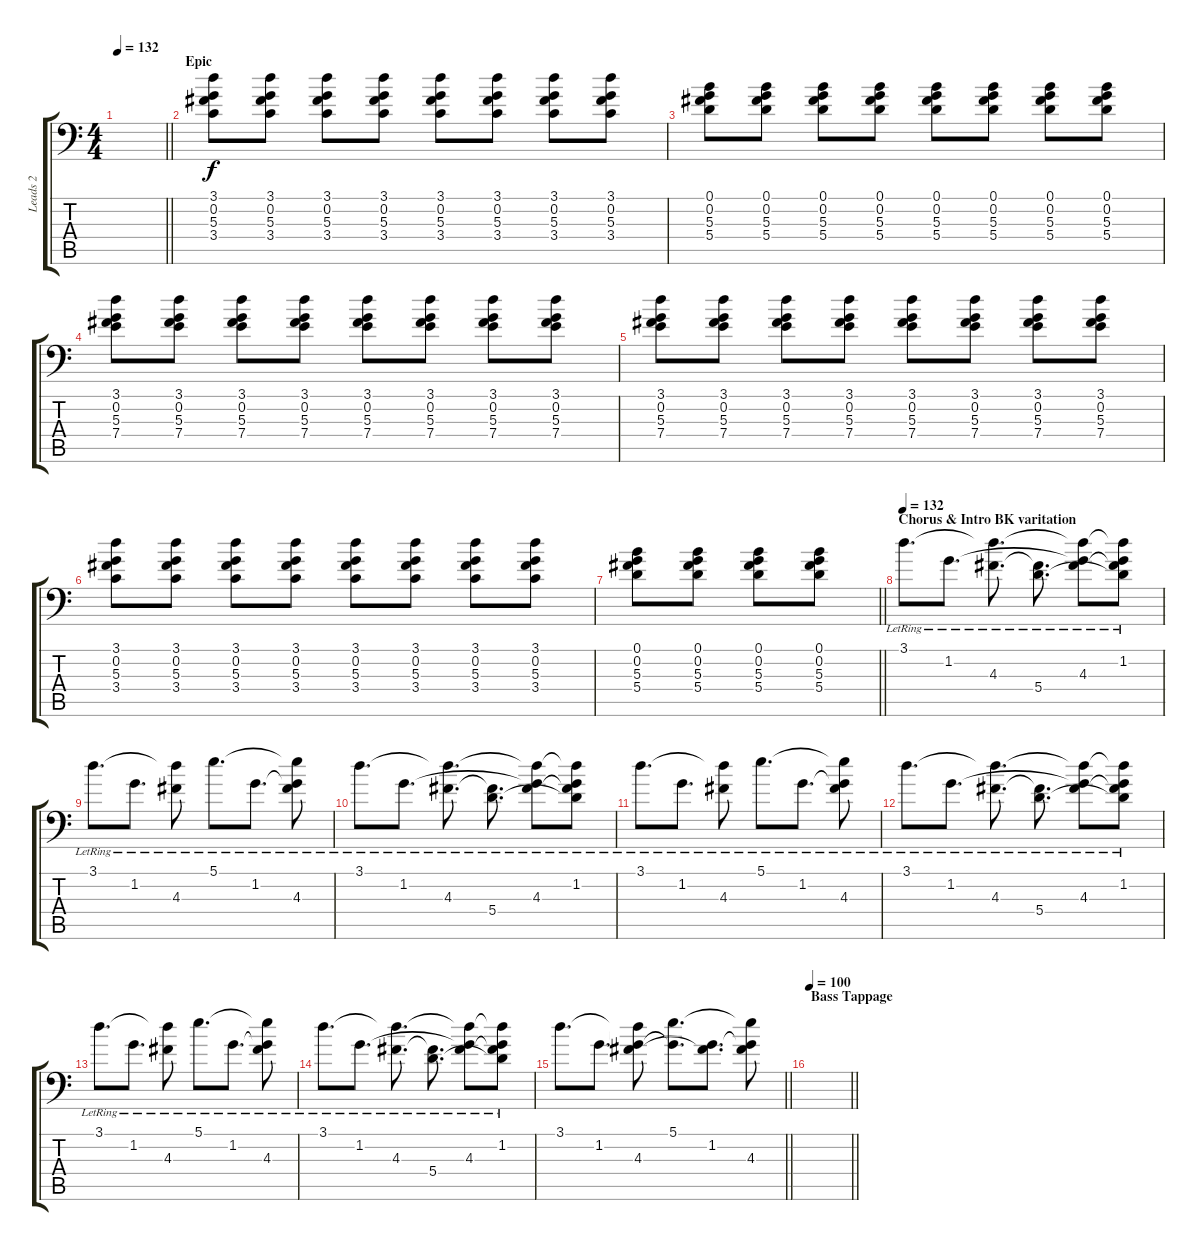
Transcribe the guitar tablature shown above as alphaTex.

\track ("Leads 2" "Leads 2") {instrument distortionguitar}
\staff {score tabs}
\tuning (B3 Gb3 D3 A2 E2 A1) {hide}
\ts (4 4)
\tempo 132
\clef f4
\barLineRight lightlight
\ks c
|
\section ("" "Epic")
(3.1 0.2 5.3 3.4).8{volume 12 instrument distortionguitar} (3.1 0.2 5.3 3.4).8 (3.1 0.2 5.3 3.4).8 (3.1 0.2 5.3 3.4).8 (3.1 0.2 5.3 3.4).8 (3.1 0.2 5.3 3.4).8 (3.1 0.2 5.3 3.4).8 (3.1 0.2 5.3 3.4).8 |
(0.1 0.2 5.3 5.4).8 (0.1 0.2 5.3 5.4).8 (0.1 0.2 5.3 5.4).8 (0.1 0.2 5.3 5.4).8 (0.1 0.2 5.3 5.4).8 (0.1 0.2 5.3 5.4).8 (0.1 0.2 5.3 5.4).8 (0.1 0.2 5.3 5.4).8 |
(3.1 0.2 5.3 7.4).8 (3.1 0.2 5.3 7.4).8 (3.1 0.2 5.3 7.4).8 (3.1 0.2 5.3 7.4).8 (3.1 0.2 5.3 7.4).8 (3.1 0.2 5.3 7.4).8 (3.1 0.2 5.3 7.4).8 (3.1 0.2 5.3 7.4).8 |
(3.1 0.2 5.3 7.4).8 (3.1 0.2 5.3 7.4).8 (3.1 0.2 5.3 7.4).8 (3.1 0.2 5.3 7.4).8 (3.1 0.2 5.3 7.4).8 (3.1 0.2 5.3 7.4).8 (3.1 0.2 5.3 7.4).8 (3.1 0.2 5.3 7.4).8 |
(3.1 0.2 5.3 3.4).8 (3.1 0.2 5.3 3.4).8 (3.1 0.2 5.3 3.4).8 (3.1 0.2 5.3 3.4).8 (3.1 0.2 5.3 3.4).8 (3.1 0.2 5.3 3.4).8 (3.1 0.2 5.3 3.4).8 (3.1 0.2 5.3 3.4).8 |
\barLineRight lightlight
(0.1 0.2 5.3 5.4).8 (0.1 0.2 5.3 5.4).8 (0.1 0.2 5.3 5.4).8 (0.1 0.2 5.3 5.4).8 |
\section ("" "Chorus & Intro BK varitation")
\tempo 132
3.1{lr}.8{d instrument distortionguitar} 1.2{lr}.8{d} (3.1{t} 4.3{lr}).8{d} (4.3{t} 5.4{lr}).8{d} (3.1{t} 1.2{t} 4.3{lr}).8 (3.1{t} 1.2{lr} 4.3{t} 5.4{t}).8 |
3.1{lr}.8{d} 1.2{lr}.8{d} (3.1{t} 4.3{lr}).8 5.1{lr}.8{d} 1.2{lr}.8{d} (5.1{t} 1.2{t} 4.3{lr}).8 |
3.1{lr}.8{d} 1.2{lr}.8{d} (3.1{t} 4.3{lr}).8{d} (4.3{t} 5.4{lr}).8{d} (3.1{t} 1.2{t} 4.3{lr}).8 (3.1{t} 1.2{lr} 4.3{t} 5.4{t}).8 |
3.1{lr}.8{d} 1.2{lr}.8{d} (3.1{t} 4.3{lr}).8 5.1{lr}.8{d} 1.2{lr}.8{d} (5.1{t} 1.2{t} 4.3{lr}).8 |
3.1{lr}.8{d} 1.2{lr}.8{d} (3.1{t} 4.3{lr}).8{d} (4.3{t} 5.4{lr}).8{d} (3.1{t} 1.2{t} 4.3{lr}).8 (3.1{t} 1.2{lr} 4.3{t} 5.4{t}).8 |
3.1{lr}.8{d} 1.2{lr}.8{d} (3.1{t} 4.3{lr}).8 5.1{lr}.8{d} 1.2{lr}.8{d} (5.1{t} 1.2{t} 4.3{lr}).8 |
3.1{lr}.8{d} 1.2{lr}.8{d} (3.1{t} 4.3{lr}).8{d} (4.3{t} 5.4{lr}).8{d} (3.1{t} 1.2{t} 4.3{lr}).8 (3.1{t} 1.2{lr} 4.3{t} 5.4{t}).8 |
\barLineRight lightlight
3.1.8{d} 1.2.8{d} (3.1{t} 1.2{t} 4.3).8 (5.1 1.2{t}).8{d} (1.2 4.3{t}).8{d} (5.1{t} 1.2{t} 4.3).8 |
\section ("" "Bass Tappage")
\tempo 100
\barLineRight lightlight
